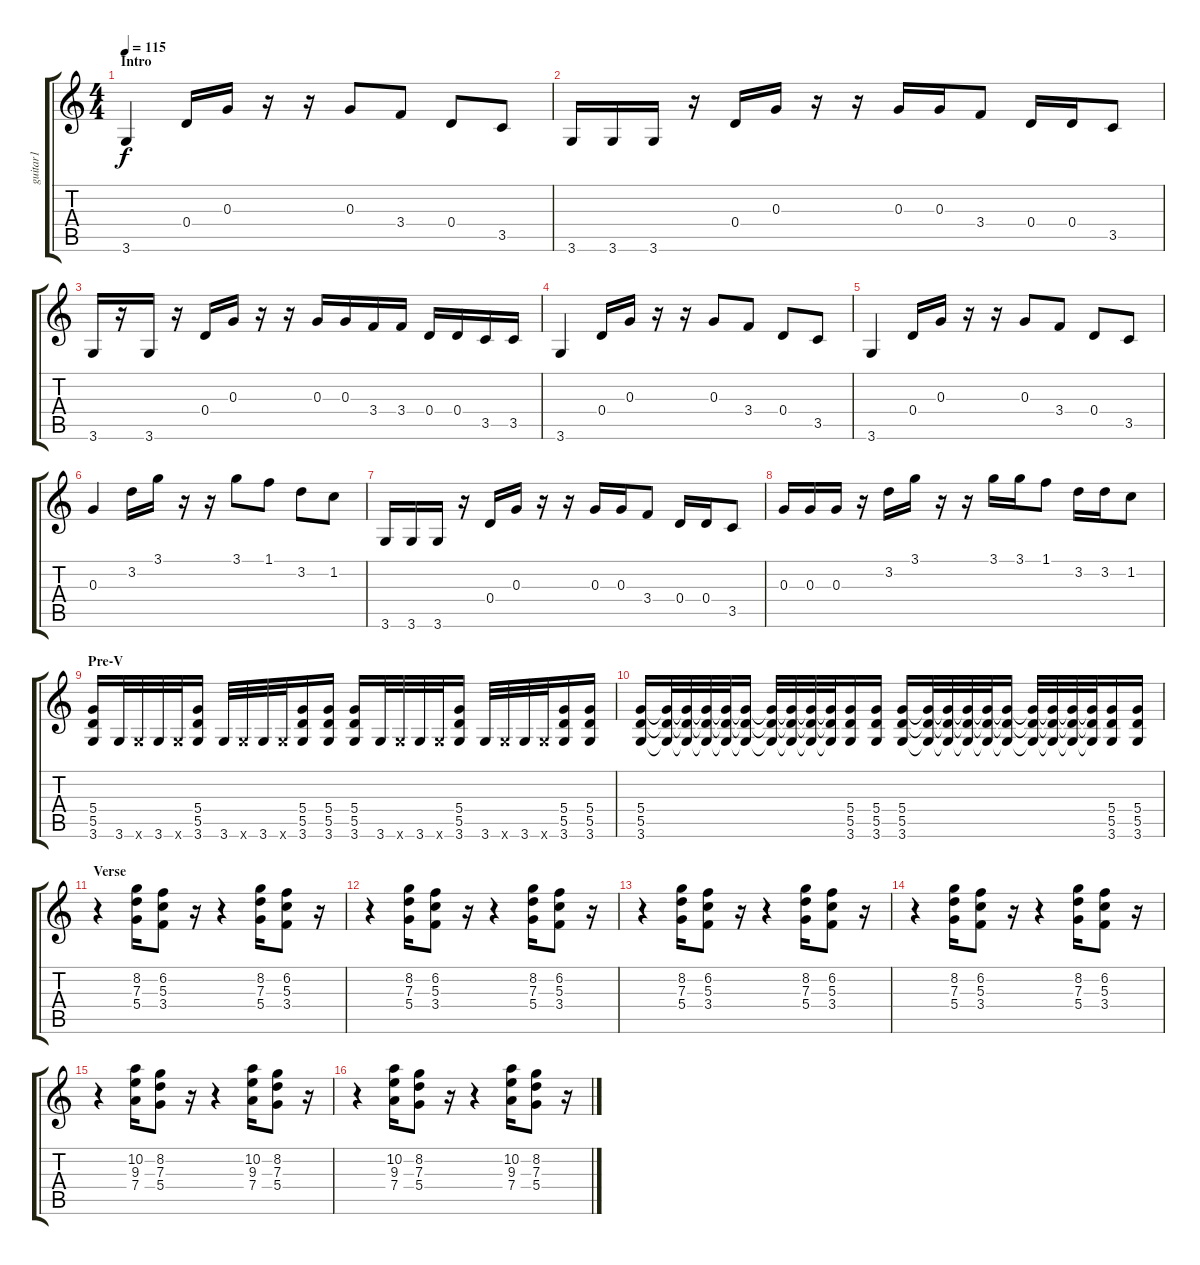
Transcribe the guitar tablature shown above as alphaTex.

\track ("guitar1" "guitar1") {instrument overdrivenguitar}
\staff {score tabs}
\tuning (E4 B3 G3 D3 A2 E2) {hide}
\ts (4 4)
\section ("" "Intro")
\tempo 115
\clef g2
\ks c
3.6.4{dy f instrument overdrivenguitar} 0.4.16 0.3.16 r.16 r.16 0.3.8 3.4.8 0.4.8 3.5.8 |
3.6.16 3.6.16 3.6.16 r.16 0.4.16 0.3.16 r.16 r.16 0.3.16 0.3.16 3.4.8 0.4.16 0.4.16 3.5.8 |
3.6.16 r.16 3.6.16 r.16 0.4.16 0.3.16 r.16 r.16 0.3.16 0.3.16 3.4.16 3.4.16 0.4.16 0.4.16 3.5.16 3.5.16 |
3.6.4 0.4.16 0.3.16 r.16 r.16 0.3.8 3.4.8 0.4.8 3.5.8 |
3.6.4 0.4.16 0.3.16 r.16 r.16 0.3.8 3.4.8 0.4.8 3.5.8 |
0.3.4 3.2.16 3.1.16 r.16 r.16 3.1.8 1.1.8 3.2.8 1.2.8 |
3.6.16 3.6.16 3.6.16 r.16 0.4.16 0.3.16 r.16 r.16 0.3.16 0.3.16 3.4.8 0.4.16 0.4.16 3.5.8 |
0.3.16 0.3.16 0.3.16 r.16 3.2.16 3.1.16 r.16 r.16 3.1.16 3.1.16 1.1.8 3.2.16 3.2.16 1.2.8 |
\section ("" "Pre-V")
(5.4 5.5 3.6).16 3.6.32 3.6{x}.32 3.6.32 3.6{x}.32 (5.4 5.5 3.6).16 3.6.32 3.6{x}.32 3.6.32 3.6{x}.32 (5.4 5.5 3.6).16 (5.4 5.5 3.6).16 (5.4 5.5 3.6).16 3.6.32 3.6{x}.32 3.6.32 3.6{x}.32 (5.4 5.5 3.6).16 3.6.32 3.6{x}.32 3.6.32 3.6{x}.32 (5.4 5.5 3.6).16 (5.4 5.5 3.6).16 |
(5.4 5.5 3.6).16 (5.4{t} 5.5{t} 3.6{t}).32 (5.4{t} 5.5{t} 3.6{t}).32 (5.4{t} 5.5{t} 3.6{t}).32 (5.4{t} 5.5{t} 3.6{t}).32 (5.4{t} 5.5{t} 3.6{t}).16 (5.4{t} 5.5{t} 3.6{t}).32 (5.4{t} 5.5{t} 3.6{t}).32 (5.4{t} 5.5{t} 3.6{t}).32 (5.4{t} 5.5{t} 3.6{t}).32 (5.4 5.5 3.6).16 (5.4 5.5 3.6).16 (5.4 5.5 3.6).16 (5.4{t} 5.5{t} 3.6{t}).32 (5.4{t} 5.5{t} 3.6{t}).32 (5.4{t} 5.5{t} 3.6{t}).32 (5.4{t} 5.5{t} 3.6{t}).32 (5.4{t} 5.5{t} 3.6{t}).16 (5.4{t} 5.5{t} 3.6{t}).32 (5.4{t} 5.5{t} 3.6{t}).32 (5.4{t} 5.5{t} 3.6{t}).32 (5.4{t} 5.5{t} 3.6{t}).32 (5.4 5.5 3.6).16 (5.4 5.5 3.6).16 |
\section ("" "Verse")
r.4 (8.2 7.3 5.4).16 (6.2 5.3 3.4).8 r.16 r.4 (8.2 7.3 5.4).16 (6.2 5.3 3.4).8 r.16 |
r.4 (8.2 7.3 5.4).16 (6.2 5.3 3.4).8 r.16 r.4 (8.2 7.3 5.4).16 (6.2 5.3 3.4).8 r.16 |
r.4 (8.2 7.3 5.4).16 (6.2 5.3 3.4).8 r.16 r.4 (8.2 7.3 5.4).16 (6.2 5.3 3.4).8 r.16 |
r.4 (8.2 7.3 5.4).16 (6.2 5.3 3.4).8 r.16 r.4 (8.2 7.3 5.4).16 (6.2 5.3 3.4).8 r.16 |
r.4 (10.2 9.3 7.4).16 (8.2 7.3 5.4).8 r.16 r.4 (10.2 9.3 7.4).16 (8.2 7.3 5.4).8 r.16 |
r.4 (10.2 9.3 7.4).16 (8.2 7.3 5.4).8 r.16 r.4 (10.2 9.3 7.4).16 (8.2 7.3 5.4).8 r.16
